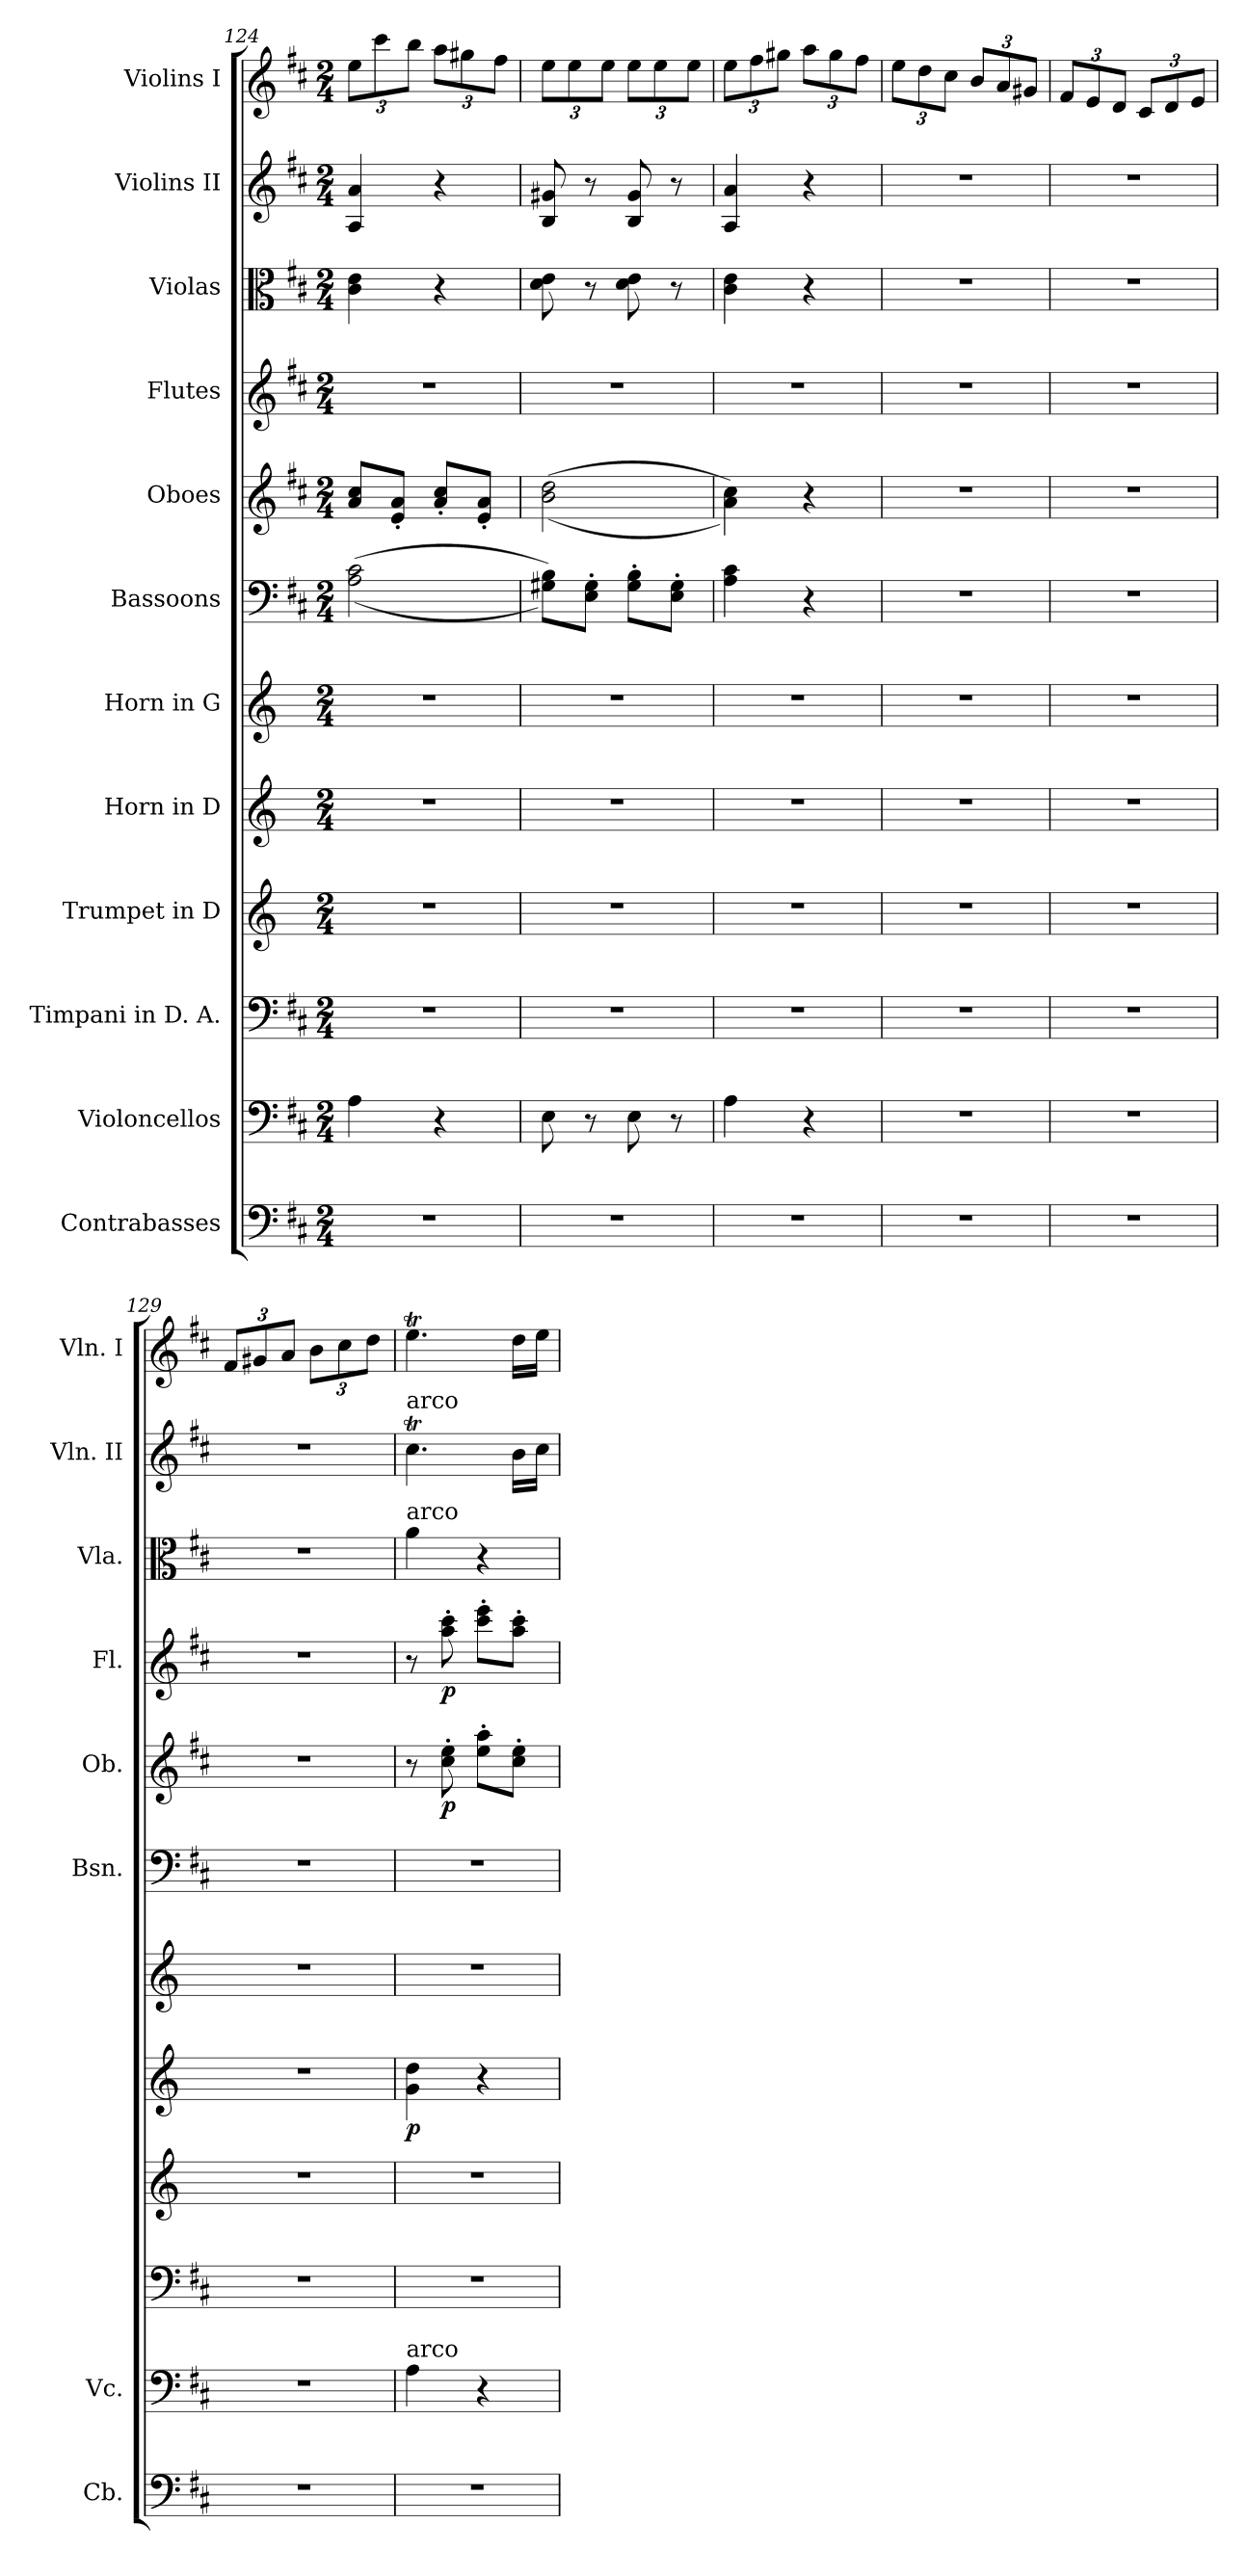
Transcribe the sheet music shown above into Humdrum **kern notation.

**kern	**kern	**kern	**kern	**kern	**dynam	**kern	**kern	**kern	**dynam	**kern	**dynam	**kern	**kern	**kern
*part12	*part11	*part10	*part9	*part8	*part8	*part7	*part6	*part5	*part5	*part4	*part4	*part3	*part2	*part1
*staff12	*staff11	*staff10	*staff9	*staff8	*staff8	*staff7	*staff6	*staff5	*staff5	*staff4	*staff4	*staff3	*staff2	*staff1
*I"Contrabasses	*I"Violoncellos	*I"Timpani in D. A.	*I"Trumpet in D	*I"Horn in D	*	*I"Horn in G	*I"Bassoons	*I"Oboes	*	*I"Flutes	*	*I"Violas	*I"Violins II	*I"Violins I
*I'Cb.	*I'Vc.	*	*	*	*	*	*I'Bsn.	*I'Ob.	*	*I'Fl.	*	*I'Vla.	*I'Vln. II	*I'Vln. I
*clefF4	*clefF4	*clefF4	*clefG2	*clefG2	*	*clefG2	*clefF4	*clefG2	*	*clefG2	*	*clefC3	*clefG2	*clefG2
*ITrd7c12	*	*	*ITrd-1c-2	*ITrd6c10	*	*ITrd3c5	*	*	*	*	*	*	*	*
*k[f#c#]	*k[f#c#]	*k[f#c#]	*k[f#c#]	*k[f#c#]	*	*k[f#]	*k[f#c#]	*k[f#c#]	*	*k[f#c#]	*	*k[f#c#]	*k[f#c#]	*k[f#c#]
*M2/4	*M2/4	*M2/4	*M2/4	*M2/4	*	*M2/4	*M2/4	*M2/4	*	*M2/4	*	*M2/4	*M2/4	*M2/4
*	*	*	*	*	*	*	*	*	*	*	*	*	*	*Xbrackettup
=124	=124	=124	=124	=124	=124	=124	=124	=124	=124	=124	=124	=124	=124	=124
2r	4A\	2r	2r	2r	.	2r	(>(>2A\ 2c#\	8a/ 8cc#/L	.	2r	.	4c#\ 4e\	4A/ 4a/	12ee\L
.	.	.	.	.	.	.	.	.	.	.	.	.	.	12ccc#\
.	.	.	.	.	.	.	.	8e/' 8a/'J	.	.	.	.	.	.
.	.	.	.	.	.	.	.	.	.	.	.	.	.	12bb\J
.	4r	.	.	.	.	.	.	8a/' 8cc#/'L	.	.	.	4r	4r	12aa\L
.	.	.	.	.	.	.	.	.	.	.	.	.	.	12gg#X\
.	.	.	.	.	.	.	.	8e/' 8a/'J	.	.	.	.	.	.
.	.	.	.	.	.	.	.	.	.	.	.	.	.	12ff#\J
!!LO:PB:g=z
=125	=125	=125	=125	=125	=125	=125	=125	=125	=125	=125	=125	=125	=125	=125
2r	8E\	2r	2r	2r	.	2r	8G#X\ 8B\L))	(>(>2b\ 2dd\	.	2r	.	8d\ 8e\	8B/ 8g#X/	12ee\L
.	.	.	.	.	.	.	.	.	.	.	.	.	.	12ee\
.	8r	.	.	.	.	.	8E\' 8G#\'J	.	.	.	.	8r	8r	.
.	.	.	.	.	.	.	.	.	.	.	.	.	.	12ee\J
.	8E\	.	.	.	.	.	8G#\' 8B\'L	.	.	.	.	8d\ 8e\	8B/ 8g#/	12ee\L
.	.	.	.	.	.	.	.	.	.	.	.	.	.	12ee\
.	8r	.	.	.	.	.	8E\' 8G#\'J	.	.	.	.	8r	8r	.
.	.	.	.	.	.	.	.	.	.	.	.	.	.	12ee\J
=126	=126	=126	=126	=126	=126	=126	=126	=126	=126	=126	=126	=126	=126	=126
2r	4A\	2r	2r	2r	.	2r	4A\ 4c#\	4a\ 4cc#\))	.	2r	.	4c#\ 4e\	4A/ 4a/	12ee\L
.	.	.	.	.	.	.	.	.	.	.	.	.	.	12ff#\
.	.	.	.	.	.	.	.	.	.	.	.	.	.	12gg#X\J
.	4r	.	.	.	.	.	4r	4r	.	.	.	4r	4r	12aa\L
.	.	.	.	.	.	.	.	.	.	.	.	.	.	12gg#\
.	.	.	.	.	.	.	.	.	.	.	.	.	.	12ff#\J
=127	=127	=127	=127	=127	=127	=127	=127	=127	=127	=127	=127	=127	=127	=127
2r	2r	2r	2r	2r	.	2r	2r	2r	.	2r	.	2r	2r	12ee\L
.	.	.	.	.	.	.	.	.	.	.	.	.	.	12dd\
.	.	.	.	.	.	.	.	.	.	.	.	.	.	12cc#\J
.	.	.	.	.	.	.	.	.	.	.	.	.	.	12b/L
.	.	.	.	.	.	.	.	.	.	.	.	.	.	12a/
.	.	.	.	.	.	.	.	.	.	.	.	.	.	12g#X/J
=128	=128	=128	=128	=128	=128	=128	=128	=128	=128	=128	=128	=128	=128	=128
2r	2r	2r	2r	2r	.	2r	2r	2r	.	2r	.	2r	2r	12f#/L
.	.	.	.	.	.	.	.	.	.	.	.	.	.	12e/
.	.	.	.	.	.	.	.	.	.	.	.	.	.	12d/J
.	.	.	.	.	.	.	.	.	.	.	.	.	.	12c#/L
.	.	.	.	.	.	.	.	.	.	.	.	.	.	12d/
.	.	.	.	.	.	.	.	.	.	.	.	.	.	12e/J
=129	=129	=129	=129	=129	=129	=129	=129	=129	=129	=129	=129	=129	=129	=129
2r	2r	2r	2r	2r	.	2r	2r	2r	.	2r	.	2r	2r	12f#/L
.	.	.	.	.	.	.	.	.	.	.	.	.	.	12g#X/
.	.	.	.	.	.	.	.	.	.	.	.	.	.	12a/J
.	.	.	.	.	.	.	.	.	.	.	.	.	.	12b\L
.	.	.	.	.	.	.	.	.	.	.	.	.	.	12cc#\
.	.	.	.	.	.	.	.	.	.	.	.	.	.	12dd\J
=130	=130	=130	=130	=130	=130	=130	=130	=130	=130	=130	=130	=130	=130	=130
!	!	!	!	!	!	!	!	!	!	!	!	!	!LO:TX:a:t=arco	!
!	!	!	!	!	!	!	!	!	!	!	!	!LO:TX:a:t=arco	!	!
!	!LO:TX:a:t=arco	!	!	!	!	!	!	!	!	!	!	!	!	!
!	!	!	!	!	!LO:DY:b	!	!	!	!	!	!	!	!	!
2r	4A\	2r	2r	4A\ 4e\	p	2r	2r	8r	.	8r	.	4a\	4.cc#t\	4.eeT\
!	!	!	!	!	!	!	!	!	!LO:DY:b	!	!LO:DY:b	!	!	!
.	.	.	.	.	.	.	.	8cc#\' 8ee\'	p	8aa\' 8ccc#\'	p	.	.	.
.	4r	.	.	4r	.	.	.	8ee\' 8aa\'L	.	8ccc#\' 8eee\'L	.	4r	.	.
.	.	.	.	.	.	.	.	8cc#\' 8ee\'J	.	8aa\' 8ccc#\'J	.	.	16b\LL	16dd\LL
.	.	.	.	.	.	.	.	.	.	.	.	.	16cc#\JJ	16ee\JJ
=	=	=	=	=	=	=	=	=	=	=	=	=	=	=
*-	*-	*-	*-	*-	*-	*-	*-	*-	*-	*-	*-	*-	*-	*-
